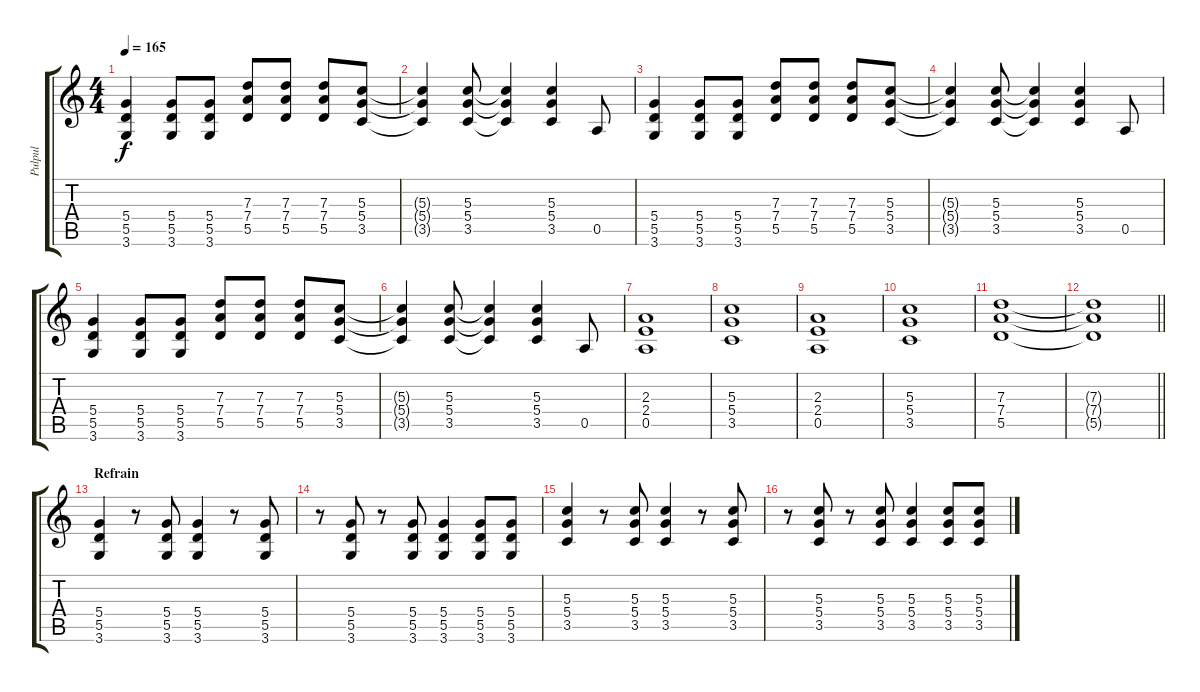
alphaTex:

\track ("Pulpul" "Pulpul") {instrument overdrivenguitar}
\staff {score tabs}
\tuning (E4 B3 G3 D3 A2 E2) {hide}
\ts (4 4)
\tempo 165
\clef g2
\ks c
(5.4 5.5 3.6).4{dy f} (5.4 5.5 3.6).8 (5.4 5.5 3.6).8 (7.3 7.4 5.5).8 (7.3 7.4 5.5).8 (7.3 7.4 5.5).8 (5.3 5.4 3.5).8 |
(5.3{t} 5.4{t} 3.5{t}).4 (5.3 5.4 3.5).8 (5.3{t} 5.4{t} 3.5{t}).4 (5.3 5.4 3.5).4 0.5.8 |
(5.4 5.5 3.6).4 (5.4 5.5 3.6).8 (5.4 5.5 3.6).8 (7.3 7.4 5.5).8 (7.3 7.4 5.5).8 (7.3 7.4 5.5).8 (5.3 5.4 3.5).8 |
(5.3{t} 5.4{t} 3.5{t}).4 (5.3 5.4 3.5).8 (5.3{t} 5.4{t} 3.5{t}).4 (5.3 5.4 3.5).4 0.5.8 |
(5.4 5.5 3.6).4 (5.4 5.5 3.6).8 (5.4 5.5 3.6).8 (7.3 7.4 5.5).8 (7.3 7.4 5.5).8 (7.3 7.4 5.5).8 (5.3 5.4 3.5).8 |
(5.3{t} 5.4{t} 3.5{t}).4 (5.3 5.4 3.5).8 (5.3{t} 5.4{t} 3.5{t}).4 (5.3 5.4 3.5).4 0.5.8 |
(2.3 2.4 0.5).1 |
(5.3 5.4 3.5).1 |
(2.3 2.4 0.5).1 |
(5.3 5.4 3.5).1 |
(7.3 7.4 5.5).1 |
\barLineRight lightlight
(7.3{t} 7.4{t} 5.5{t}).1 |
\section ("" "Refrain")
(5.4 5.5 3.6).4 r.8 (5.4 5.5 3.6).8 (5.4 5.5 3.6).4 r.8 (5.4 5.5 3.6).8 |
r.8 (5.4 5.5 3.6).8 r.8 (5.4 5.5 3.6).8 (5.4 5.5 3.6).4 (5.4 5.5 3.6).8 (5.4 5.5 3.6).8 |
(5.3 5.4 3.5).4 r.8 (5.3 5.4 3.5).8 (5.3 5.4 3.5).4 r.8 (5.3 5.4 3.5).8 |
r.8 (5.3 5.4 3.5).8 r.8 (5.3 5.4 3.5).8 (5.3 5.4 3.5).4 (5.3 5.4 3.5).8 (5.3 5.4 3.5).8
